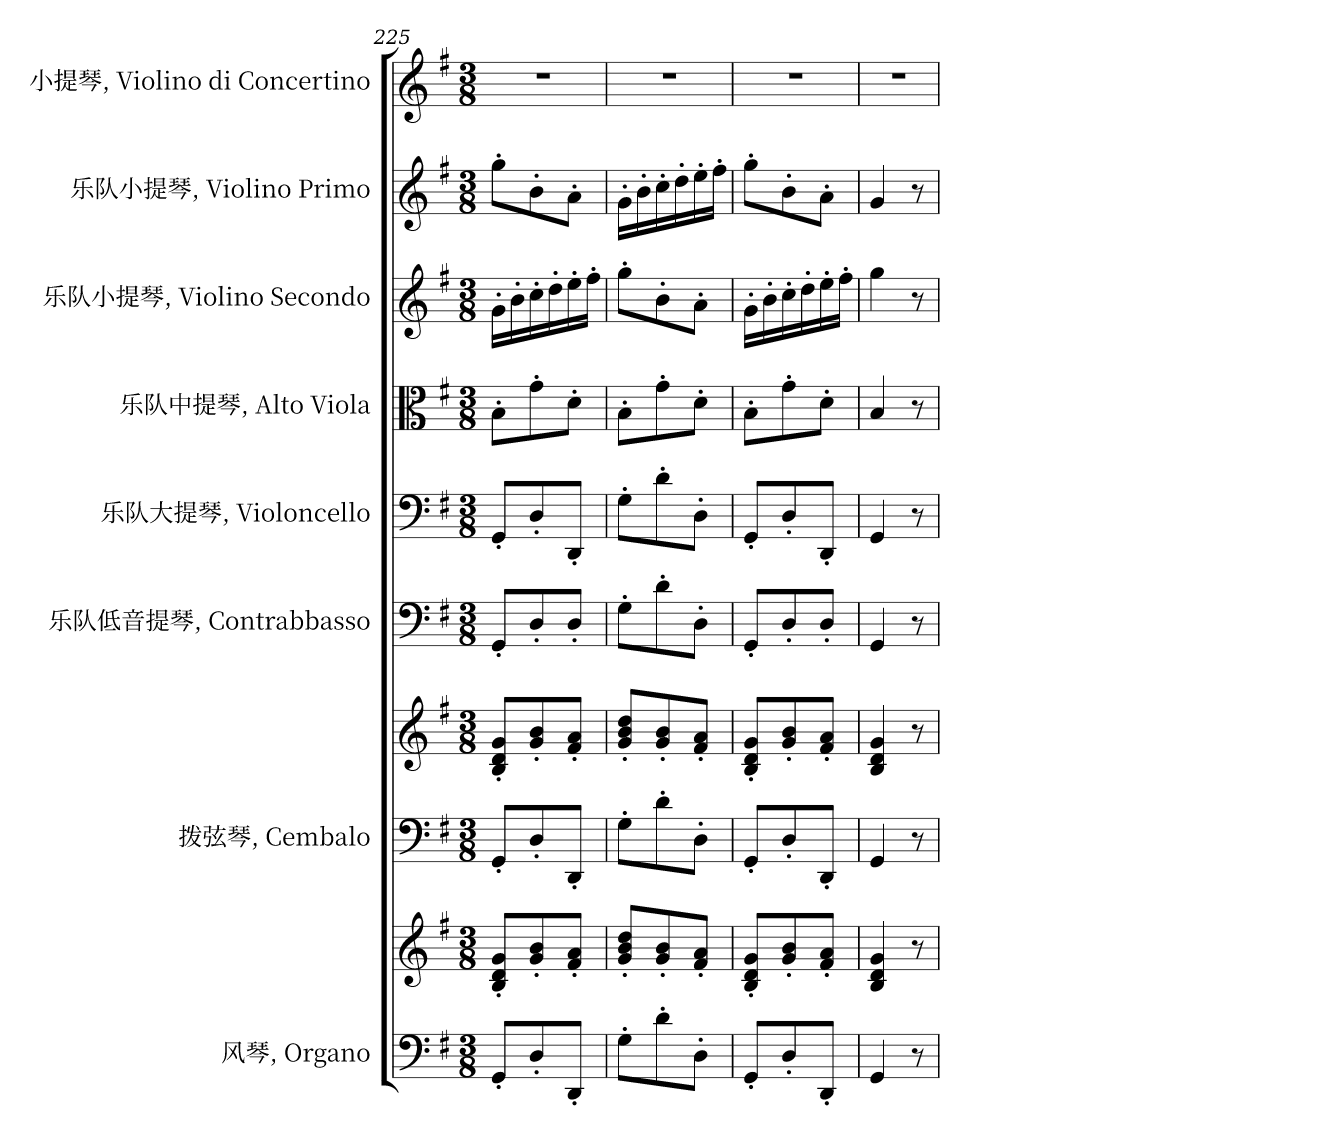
**kern	**kern	**kern	**kern	**kern	**kern	**kern	**kern	**kern	**kern
*part8	*part8	*part7	*part7	*part6	*part5	*part4	*part3	*part2	*part1
*staff10	*staff9	*staff8	*staff7	*staff6	*staff5	*staff4	*staff3	*staff2	*staff1
*I"风琴, Organo	*	*I"拨弦琴, Cembalo	*	*I"乐队低音提琴, Contrabbasso	*I"乐队大提琴, Violoncello	*I"乐队中提琴, Alto Viola	*I"乐队小提琴, Violino Secondo	*I"乐队小提琴, Violino Primo	*I"小提琴, Violino di Concertino
*I'Org.	*	*	*	*I'Cbs.	*	*	*I'Vlns.	*	*I'Vln.
!!LO:PB:g=z
*clefF4	*clefG2	*clefF4	*clefG2	*clefF4	*clefF4	*clefC3	*clefG2	*clefG2	*clefG2
*	*	*	*	*ITrd7c12	*	*	*	*	*
*k[f#]	*k[f#]	*k[f#]	*k[f#]	*k[f#]	*k[f#]	*k[f#]	*k[f#]	*k[f#]	*k[f#]
*M3/8	*M3/8	*M3/8	*M3/8	*M3/8	*M3/8	*M3/8	*M3/8	*M3/8	*M3/8
=225	=225	=225	=225	=225	=225	=225	=225	=225	=225
8GG'/L	8B/' 8d/' 8g/'L	8GG'/L	8B/' 8d/' 8g/'L	8GGG'/L	8GG'/L	8B'\L	16g'\LL	8gg'\L	4.r
.	.	.	.	.	.	.	16b'\	.	.
8D'/	8g/' 8b/'	8D'/	8g/' 8b/'	8DD'/	8D'/	8g'\	16cc'\	8b'\	.
.	.	.	.	.	.	.	16dd'\	.	.
8DD'/J	8f#/' 8a/'J	8DD'/J	8f#/' 8a/'J	8DD'/J	8DD'/J	8d'\J	16ee'\	8a'\J	.
.	.	.	.	.	.	.	16ff#'\JJ	.	.
=226	=226	=226	=226	=226	=226	=226	=226	=226	=226
8G'\L	8g/' 8b/' 8dd/'L	8G'\L	8g/' 8b/' 8dd/'L	8GG'\L	8G'\L	8B'\L	8gg'\L	16g'\LL	4.r
.	.	.	.	.	.	.	.	16b'\	.
8d'\	8g/' 8b/'	8d'\	8g/' 8b/'	8D'\	8d'\	8g'\	8b'\	16cc'\	.
.	.	.	.	.	.	.	.	16dd'\	.
8D'\J	8f#/' 8a/'J	8D'\J	8f#/' 8a/'J	8DD'\J	8D'\J	8d'\J	8a'\J	16ee'\	.
.	.	.	.	.	.	.	.	16ff#'\JJ	.
=227	=227	=227	=227	=227	=227	=227	=227	=227	=227
8GG'/L	8B/' 8d/' 8g/'L	8GG'/L	8B/' 8d/' 8g/'L	8GGG'/L	8GG'/L	8B'\L	16g'\LL	8gg'\L	4.r
.	.	.	.	.	.	.	16b'\	.	.
8D'/	8g/' 8b/'	8D'/	8g/' 8b/'	8DD'/	8D'/	8g'\	16cc'\	8b'\	.
.	.	.	.	.	.	.	16dd'\	.	.
8DD'/J	8f#/' 8a/'J	8DD'/J	8f#/' 8a/'J	8DD'/J	8DD'/J	8d'\J	16ee'\	8a'\J	.
.	.	.	.	.	.	.	16ff#'\JJ	.	.
=228	=228	=228	=228	=228	=228	=228	=228	=228	=228
*	*	*	*	*	*	*	*	*	*MM29
4GG/	4B/ 4d/ 4g/	4GG/	4B/ 4d/ 4g/	4GGG/	4GG/	4B/	4gg\	4g/	4.r
8r	8r	8r	8r	8r	8r	8r	8r	8r	.
=	=	=	=	=	=	=	=	=	=
*-	*-	*-	*-	*-	*-	*-	*-	*-	*-
